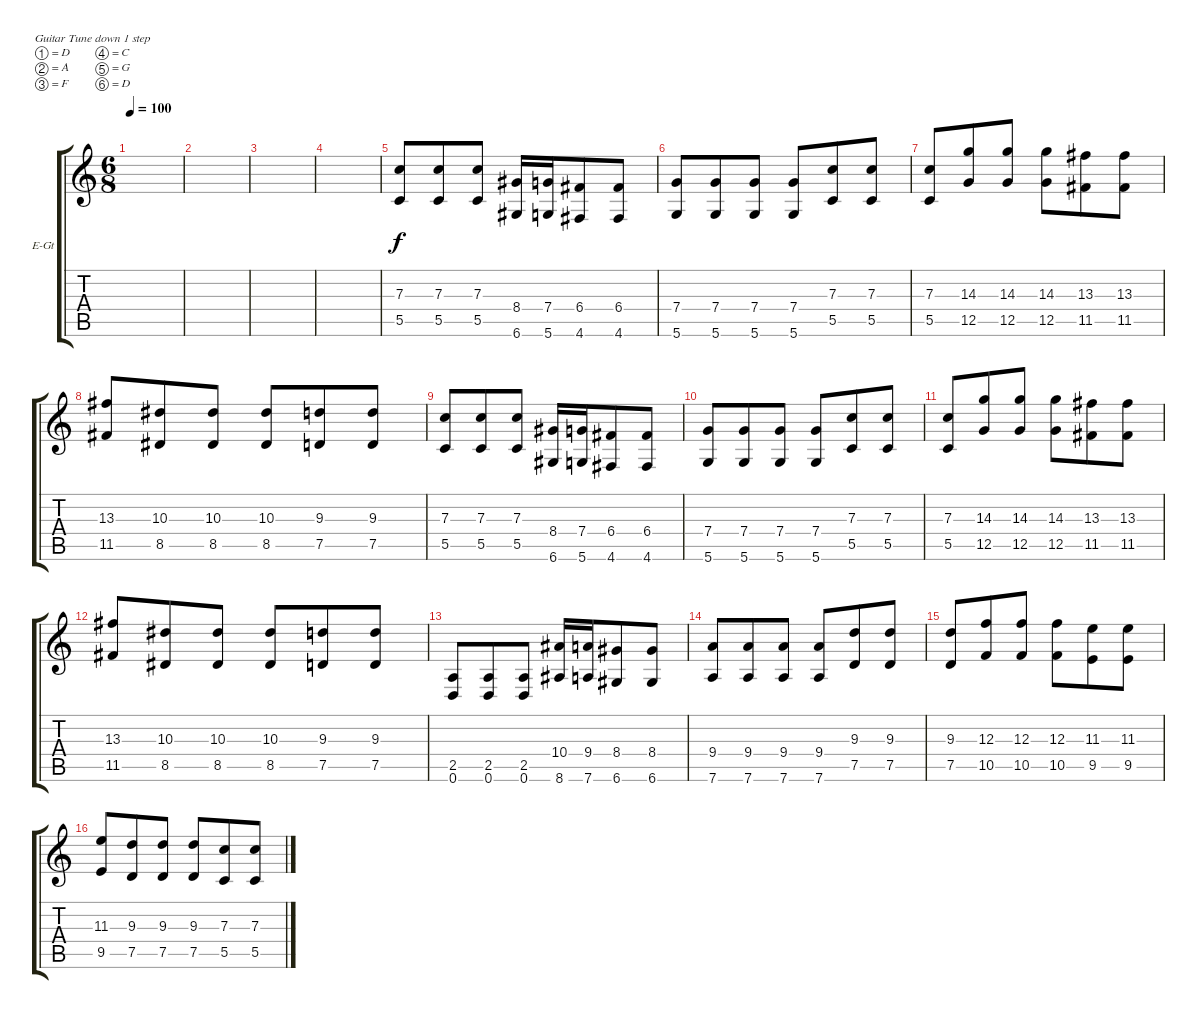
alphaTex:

\defaultSystemsLayout 4
\bracketExtendMode groupsimilarinstruments
\firstSystemTrackNameOrientation horizontal
\otherSystemsTrackNameOrientation horizontal
\track ("Guitar Left" "E-Gt") {instrument overdrivenguitar}
\staff {score tabs}
\tuning (D4 A3 F3 C3 G2 D2)
\ts (6 8)
\tempo 100
\clef g2
\ks c
|
|
|
|
(5.5 7.3).8 (5.5 7.3).8 (5.5 7.3).8 (6.6 8.4).16 (5.6 7.4).16 (4.6 6.4).8 (4.6 6.4).8 |
(5.6 7.4).8 (5.6 7.4).8 (5.6 7.4).8 (5.6 7.4).8 (5.5 7.3).8 (5.5 7.3).8 |
(5.5 7.3).8 (12.5 14.3).8 (12.5 14.3).8 (12.5 14.3).8 (11.5 13.3).8 (11.5 13.3).8 |
(11.5 13.3).8 (8.5 10.3).8 (8.5 10.3).8 (8.5 10.3).8 (7.5 9.3).8 (7.5 9.3).8 |
(5.5 7.3).8 (5.5 7.3).8 (5.5 7.3).8 (6.6 8.4).16 (5.6 7.4).16 (4.6 6.4).8 (4.6 6.4).8 |
(5.6 7.4).8 (5.6 7.4).8 (5.6 7.4).8 (5.6 7.4).8 (5.5 7.3).8 (5.5 7.3).8 |
(5.5 7.3).8 (12.5 14.3).8 (12.5 14.3).8 (12.5 14.3).8 (11.5 13.3).8 (11.5 13.3).8 |
(11.5 13.3).8 (8.5 10.3).8 (8.5 10.3).8 (8.5 10.3).8 (7.5 9.3).8 (7.5 9.3).8 |
(0.6 2.5).8 (0.6 2.5).8 (0.6 2.5).8 (8.6 10.4).16 (7.6 9.4).16 (6.6 8.4).8 (6.6 8.4).8 |
(7.6 9.4).8 (7.6 9.4).8 (7.6 9.4).8 (7.6 9.4).8 (7.5 9.3).8 (7.5 9.3).8 |
(7.5 9.3).8 (10.5 12.3).8 (10.5 12.3).8 (10.5 12.3).8 (9.5 11.3).8 (9.5 11.3).8 |
(9.5 11.3).8 (7.5 9.3).8 (7.5 9.3).8 (7.5 9.3).8 (5.5 7.3).8 (5.5 7.3).8
